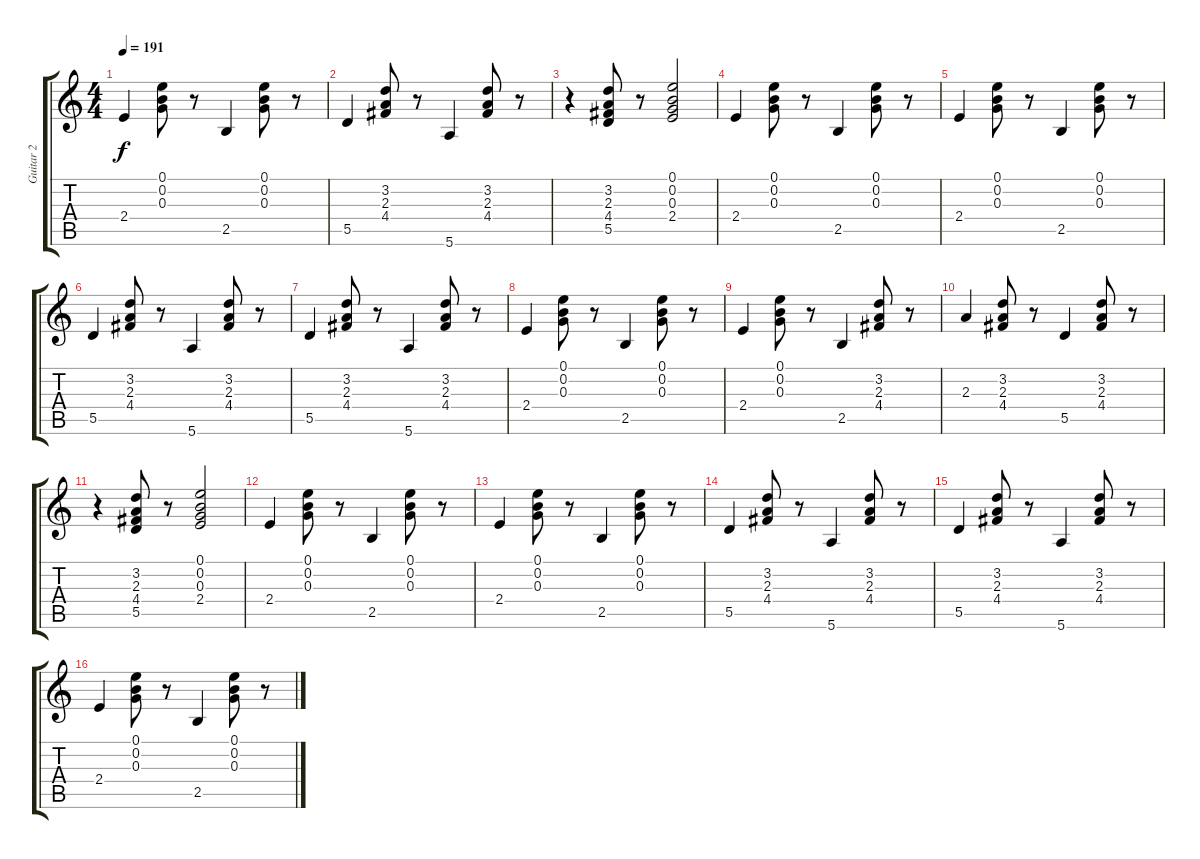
\track ("Guitar 2" "Guitar 2") {instrument acousticguitarsteel}
\staff {score tabs}
\tuning (E4 B3 G3 D3 A2 E2) {hide}
\ts (4 4)
\tempo 191
\clef g2
\ks c
2.4.4{dy f} (0.1 0.2 0.3).8 r.8 2.5.4 (0.1 0.2 0.3).8 r.8 |
5.5.4 (3.2 2.3 4.4).8 r.8 5.6.4 (3.2 2.3 4.4).8 r.8 |
r.4 (3.2 2.3 4.4 5.5).8 r.8 (0.1 0.2 0.3 2.4).2 |
2.4.4 (0.1 0.2 0.3).8 r.8 2.5.4 (0.1 0.2 0.3).8 r.8 |
2.4.4 (0.1 0.2 0.3).8 r.8 2.5.4 (0.1 0.2 0.3).8 r.8 |
5.5.4 (3.2 2.3 4.4).8 r.8 5.6.4 (3.2 2.3 4.4).8 r.8 |
5.5.4 (3.2 2.3 4.4).8 r.8 5.6.4 (3.2 2.3 4.4).8 r.8 |
2.4.4 (0.1 0.2 0.3).8 r.8 2.5.4 (0.1 0.2 0.3).8 r.8 |
2.4.4 (0.1 0.2 0.3).8 r.8 2.5.4 (3.2 2.3 4.4).8 r.8 |
2.3.4 (3.2 2.3 4.4).8 r.8 5.5.4 (3.2 2.3 4.4).8 r.8 |
r.4 (3.2 2.3 4.4 5.5).8 r.8 (0.1 0.2 0.3 2.4).2 |
2.4.4 (0.1 0.2 0.3).8 r.8 2.5.4 (0.1 0.2 0.3).8 r.8 |
2.4.4 (0.1 0.2 0.3).8 r.8 2.5.4 (0.1 0.2 0.3).8 r.8 |
5.5.4 (3.2 2.3 4.4).8 r.8 5.6.4 (3.2 2.3 4.4).8 r.8 |
5.5.4 (3.2 2.3 4.4).8 r.8 5.6.4 (3.2 2.3 4.4).8 r.8 |
2.4.4 (0.1 0.2 0.3).8 r.8 2.5.4 (0.1 0.2 0.3).8 r.8
